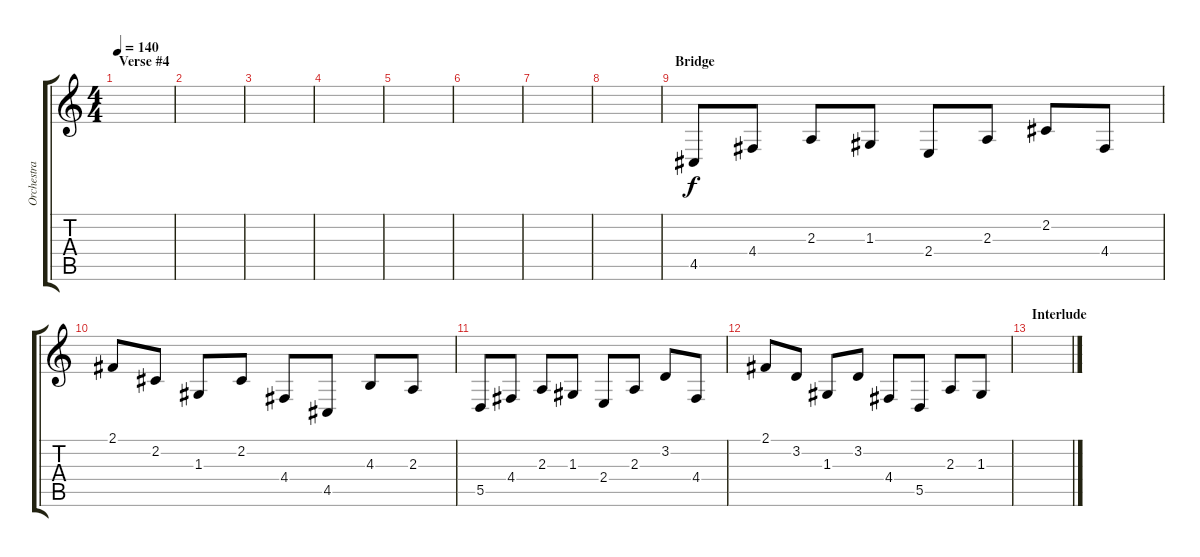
\track ("Orchestra - Organ" "Orchestra ") {instrument churchorgan}
\staff {score tabs}
\tuning (E4 B3 G3 D3 A2 E2) {hide}
\ts (4 4)
\section ("" "Verse #4")
\tempo 140
\clef g2
\ks c
|
|
|
|
|
|
|
|
\section ("" "Bridge")
4.5.8{volume 10 balance 16} 4.4.8 2.3.8 1.3.8 2.4.8 2.3.8 2.2.8 4.4.8 |
2.1.8 2.2.8 1.3.8 2.2.8 4.4.8 4.5.8 4.3.8 2.3.8 |
5.5.8 4.4.8 2.3.8 1.3.8 2.4.8 2.3.8 3.2.8 4.4.8 |
2.1.8 3.2.8 1.3.8 3.2.8 4.4.8 5.5.8 2.3.8 1.3.8 |
\section ("" "Interlude")
